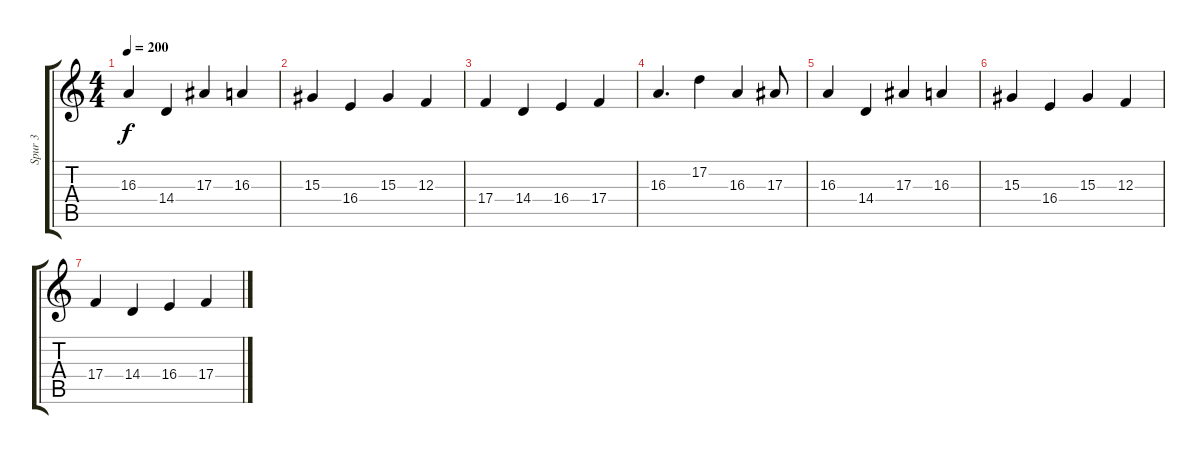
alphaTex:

\track ("Spur 3" "Spur 3") {instrument harpsichord}
\staff {score tabs}
\tuning (D4 A3 F3 C3 G2 D2) {hide}
\ts (4 4)
\tempo 200
\clef g2
\ks c
16.3.4{dy f} 14.4.4 17.3.4 16.3.4 |
15.3.4 16.4.4 15.3.4 12.3.4 |
17.4.4 14.4.4 16.4.4 17.4.4 |
16.3.4{d} 17.2.4 16.3.4 17.3.8 |
16.3.4 14.4.4 17.3.4 16.3.4 |
15.3.4 16.4.4 15.3.4 12.3.4 |
17.4.4 14.4.4 16.4.4 17.4.4
